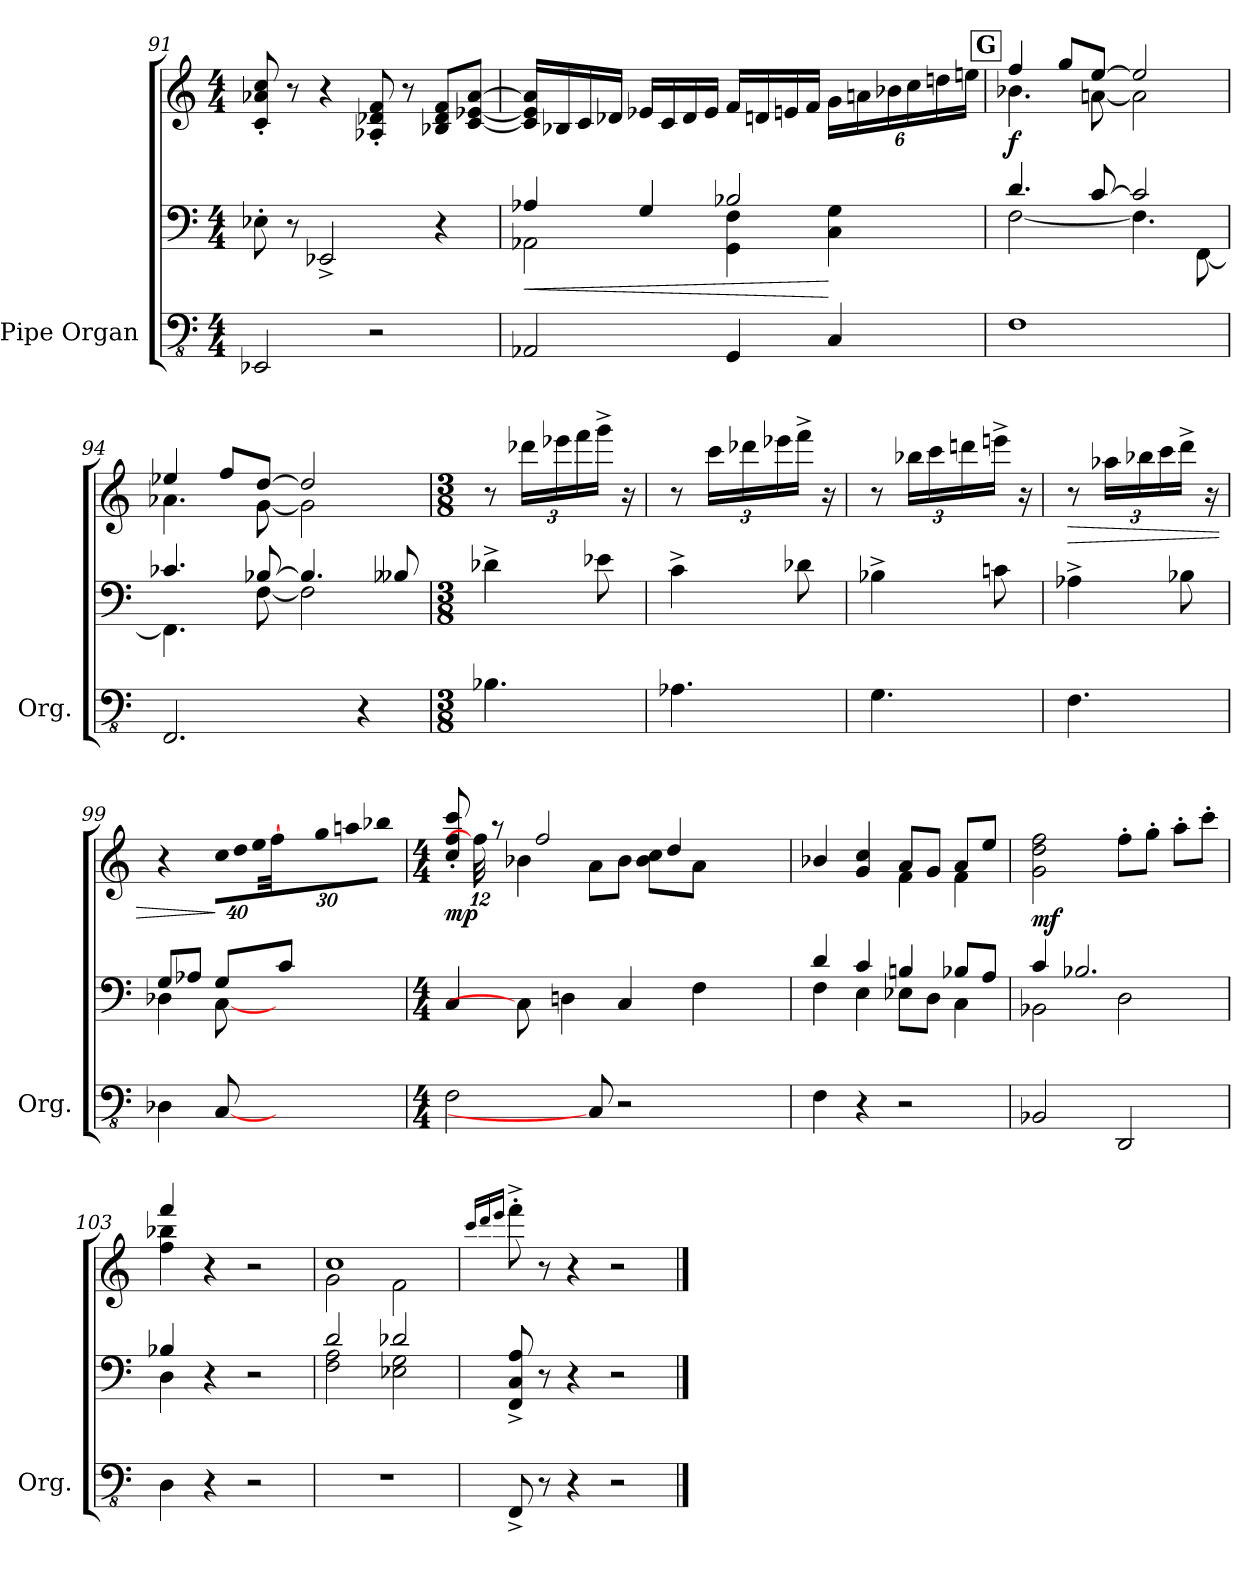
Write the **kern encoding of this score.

**kern	**kern	**kern	**dynam
*part1	*part1	*part1	*part1
*staff3	*staff2	*staff1	*staff1/2/3
*I"Pipe Organ	*	*	*
*I'Org.	*	*	*
!!LO:LB:g=z
*clefFv4	*clefF4	*clefG2	*
*k[]	*k[]	*k[]	*
*M4/4	*M4/4	*M4/4	*
=91	=91	=91	=91
2EEE-X/	8E-X'\	8c/' 8a-X/' 8cc/'	.
.	8r	8r	.
.	2EE-X^/	4r	.
2r	.	8A-X/' 8d-X/' 8f/'	.
.	.	8r	.
.	4r	8B-X/ 8d-/ 8f/L	.
.	.	[8c/ [8e-X/ [8a-/J	.
=92	=92	=92	=92
!	!	!	!LO:HP:b=2
*	*^	*	*
!	!	!	!	!LO:HP:n=1:b
2AAA-X/	4A-X/	2AA-X\	16c/] 16e-/] 16a-/]LL	< <
.	.	.	16B-X/	.
.	.	.	16c/	.
.	.	.	16d-X/JJ	.
.	4G/	.	16e-X/LL	.
.	.	.	16c/	.
.	.	.	16d-/	.
.	.	.	16e-/JJ	.
4GGG/	2B-X/	4GG\ 4F\	16f/LL	.
.	.	.	16dn/	.
.	.	.	16en/	.
.	.	.	16f/JJ	.
*	*	*	*Xbrackettup	*
4CC/	.	4C\ 4G\	24g\LL	[
.	.	.	24an\	.
.	.	.	24b-X\	.
.	.	.	24cc\	.
.	.	.	24ddn\	.
.	.	.	24een\JJ	.
!!LO:REH:place=s1:a:B:fs=14.3925:t=G
=93	=93	=93	=93	=93
*	*	*	*^	*
!	!	!	!	!	!LO:DY:b
1FF	4.d/	[2F\	4ff/	4.b-X\	f
.	.	.	8gg/L	.	.
.	[8c/	.	[8ee/J	[8an\	.
.	2c/]	4.F\]	2ee/]	2a\]	.
.	.	[8FF\	.	.	.
=94	=94	=94	=94	=94	=94
2.FFF/	4.c-X/	4.FF\]	4ee-X/	4.a-X\	.
.	.	.	8ff/L	.	.
.	[8B-X/	[8F\	[8dd/J	[8g\	.
.	4.B-/]	2F\]	2dd/]	2g\]	.
4r	.	.	.	.	.
.	8B--X/	.	.	.	.
*	*v	*v	*	*	*
*	*	*v	*v	*
!!LO:LB:g=z
=95	=95	=95	=95
*M3/8	*M3/8	*M3/8	*
4.BB-X\	4d-X^\	8r	.
.	.	24ddd-X\LL	.
.	.	24eee-X\	.
.	.	24fff\	.
.	8e-X\	16ggg^\JJ	.
.	.	16r	.
=96	=96	=96	=96
4.AA-X\	4c^\	8r	.
.	.	24ccc\LL	.
.	.	24ddd-X\	.
.	.	24eee-X\	.
.	8d-X\	16fff^\JJ	.
.	.	16r	.
=97	=97	=97	=97
4.GG\	4B-X^\	8r	.
.	.	24bb-X\LL	.
.	.	24ccc\	.
.	.	24dddn\	.
.	8cn\	16eeen^\JJ	.
.	.	16r	.
=98	=98	=98	=98
!	!	!	!LO:HP:b
4.FF\	4A-X^\	8r	>
.	.	24aa-X\LL	.
.	.	24bb-X\	.
.	.	24ccc\	.
.	8B-X\	16ddd^\JJ	.
.	.	16r	[
=99	=99	=99	=99
*	*^	*	*
4DD-X\	8G/L	4D-X\	4r	.
.	8A-X/J	.	.	.
!	!	!	!LO:N:vis=16	!
[8CC/	8G/L	[8C\	640%23cc\LL	]
!	!	!	!LO:N:vis=16	!
.	.	.	640%23dd\	.
!	!	!	!LO:N:vis=16	!
.	.	.	640%23ee\	.
.	.	.	[960%17ff\	.
1920%241ryy	8c/J	1920ryy	.	.
.	.	8ryy	640%11ryy	.
!	!	!	!LO:N:vis=16	!
.	.	.	640%23gg\	.
!	!	!	!LO:N:vis=16	!
.	.	.	640%23aan\	.
!	!	!	!LO:N:vis=16	!
.	.	.	640%23bb-X\JJ	.
.	1920ryy	.	.	.
*	*v	*v	*	*
!!LO:LB:g=z
=100	=100	=100	=100
*M4/4	*M4/4	*M4/4	*
*	*	*^	*
!	!	!	!	!LO:DY:b
2FF\	4C/	8cc/' 8ff/' 8ccc/'	4ryy	mp
.	.	384%7ff\]	.	.
.	.	8r	.	.
.	8C\]	.	4b-X\	.
.	.	2ff/	.	.
.	4Dn\	.	.	.
8CC/]	.	.	8a\L	.
2r	4C/	.	8b-\J	.
.	.	.	8b-\ 8cc\L	.
.	.	4dd/	.	.
.	4F\	.	8a\J	.
.	.	.	384%41ryy	.
.	.	384%41ryy	.	.
.	.	.	384%7ryy	.
=101	=101	=101	=101	=101
*	*^	*	*	*
4FF\	4d/	4F\	4b-X/	2ryy	.
4r	4c/	4E\	4g/ 4cc/	.	.
2r	4Bn/	8E-X\L	8a/L	4f\	.
.	.	8D\J	8g/J	.	.
.	8B-X/L	4C\	8a/L	4f\	.
.	8A/J	.	8ee/J	.	.
*	*	*	*v	*v	*
=102	=102	=102	=102	=102
!!LO:REH:place=s1:a:B:fs=14.3925:t=H
!	!	!	!	!LO:DY:b
2BBB-X/	4c/	2BB-X\	2g\ 2dd\ 2ff\	mf
.	2.B-X/	.	.	.
2DDD/	.	2D\	8ff'\L	.
.	.	.	8gg'\J	.
.	.	.	8aa'\L	.
.	.	.	8ccc'\J	.
=103	=103	=103	=103	=103
*	*	*	*^	*
4DD\	4B-X/	4D\	4fff/	4ff\ 4bb-X\	.
4r	4r	2.ryy	4r	2.ryy	.
2r	2r	.	2r	.	.
=104	=104	=104	=104	=104	=104
1r	2d/	2F\ 2A\	1cc	2g\	.
.	2d-X/	2E-X\ 2G\	.	2f\	.
*	*v	*v	*	*	*
*	*	*v	*v	*
=105	=105	=105	=105
.	.	16qccc/LL	.
.	.	16qddd/	.
.	.	16qeee/JJ	.
!	!	!	!LO:DY:b=3
!	!	!	!LO:DY:n=1:b=2
!	!	!	!LO:DY:n=2:b
8FFF^/	8FF/^ 8C/^ 8A/^	8fff'^\	sffz sffz sffz
8r	8r	8r	.
4r	4r	4r	.
2r	2r	2r	.
==	==	==	==
*-	*-	*-	*-
